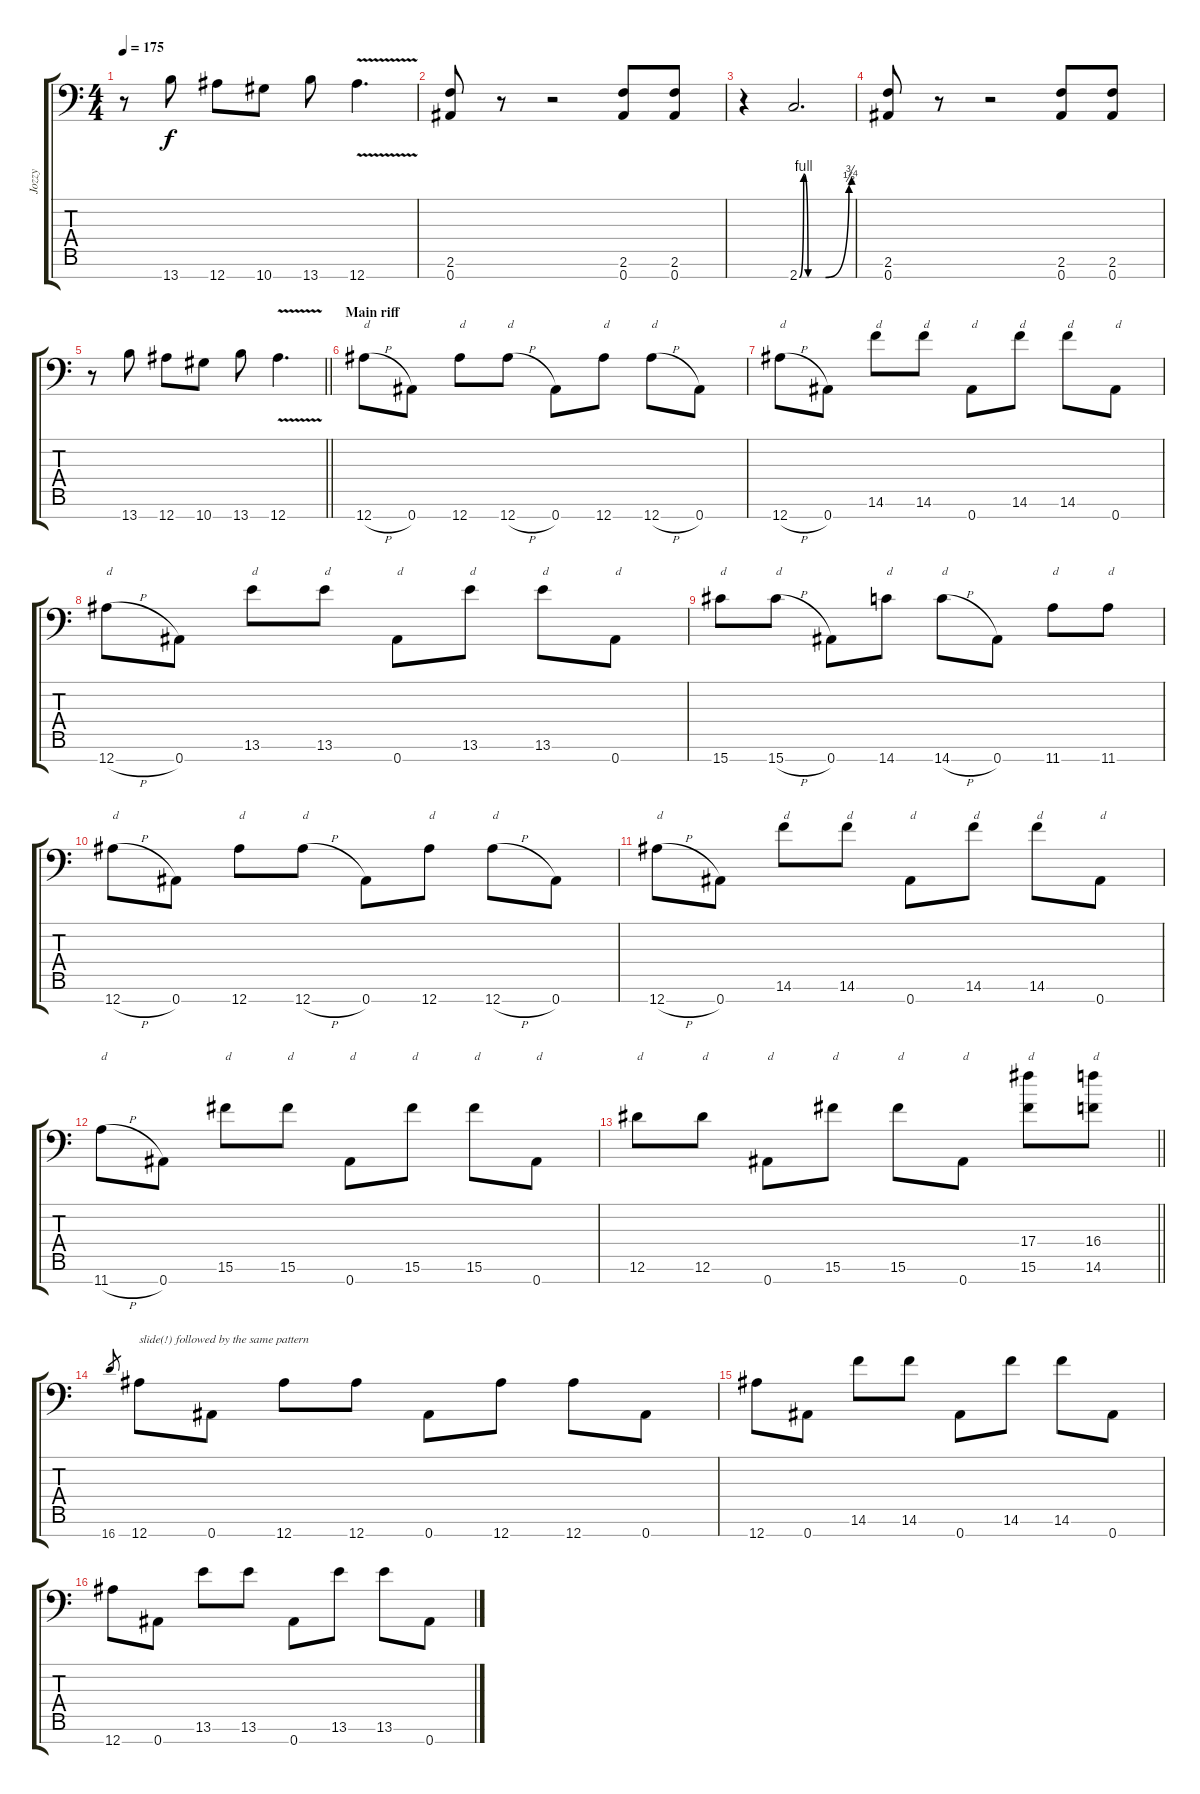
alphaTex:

\track ("Jozzy" "Jozzy") {instrument distortionguitar}
\staff {score tabs}
\tuning (Eb4 Bb3 Gb3 Db3 Ab2 Eb2 Bb1) {hide}
\ts (4 4)
\tempo 175
\clef f4
\ks c
r.8{dy f} 13.7.8 12.7.8 10.7.8 13.7.8 12.7{v}.4{d} |
(2.6 0.7).8 r.8 r.2 (2.6 0.7).8 (2.6 0.7).8 |
r.4 2.7{be (custom 0 0 5 4 10 0 30 0 57 2 60 3)}.2{d} |
(2.6 0.7).8 r.8 r.2 (2.6 0.7).8 (2.6 0.7).8 |
\barLineRight lightlight
r.8 13.7.8 12.7.8 10.7.8 13.7.8 12.7{v}.4{d} |
\section ("" "Main riff")
12.7{h}.8{txt "d"} 0.7.8 12.7.8{txt "d"} 12.7{h}.8{txt "d"} 0.7.8 12.7.8{txt "d"} 12.7{h}.8{txt "d"} 0.7.8 |
12.7{h}.8{txt "d"} 0.7.8 14.6.8{txt "d"} 14.6.8{txt "d"} 0.7.8{txt "d"} 14.6.8{txt "d"} 14.6.8{txt "d"} 0.7.8{txt "d"} |
12.7{h}.8{txt "d"} 0.7.8 13.6.8{txt "d"} 13.6.8{txt "d"} 0.7.8{txt "d"} 13.6.8{txt "d"} 13.6.8{txt "d"} 0.7.8{txt "d"} |
15.7.8{txt "d"} 15.7{h}.8{txt "d"} 0.7.8 14.7.8{txt "d"} 14.7{h}.8{txt "d"} 0.7.8 11.7.8{txt "d"} 11.7.8{txt "d"} |
12.7{h}.8{txt "d"} 0.7.8 12.7.8{txt "d"} 12.7{h}.8{txt "d"} 0.7.8 12.7.8{txt "d"} 12.7{h}.8{txt "d"} 0.7.8 |
12.7{h}.8{txt "d"} 0.7.8 14.6.8{txt "d"} 14.6.8{txt "d"} 0.7.8{txt "d"} 14.6.8{txt "d"} 14.6.8{txt "d"} 0.7.8{txt "d"} |
11.7{h}.8{txt "d"} 0.7.8 15.6.8{txt "d"} 15.6.8{txt "d"} 0.7.8{txt "d"} 15.6.8{txt "d"} 15.6.8{txt "d"} 0.7.8{txt "d"} |
\barLineRight lightlight
12.6.8{txt "d"} 12.6.8{txt "d"} 0.7.8{txt "d"} 15.6.8{txt "d"} 15.6.8{txt "d"} 0.7.8{txt "d"} (17.4 15.6).8{txt "d"} (16.4 14.6).8{txt "d"} |
\section ("" "")
16.7.8{gr} 12.7.8{txt "slide(!) followed by the same pattern"} 0.7.8 12.7.8 12.7.8 0.7.8 12.7.8 12.7.8 0.7.8 |
12.7.8 0.7.8 14.6.8 14.6.8 0.7.8 14.6.8 14.6.8 0.7.8 |
12.7.8 0.7.8 13.6.8 13.6.8 0.7.8 13.6.8 13.6.8 0.7.8
